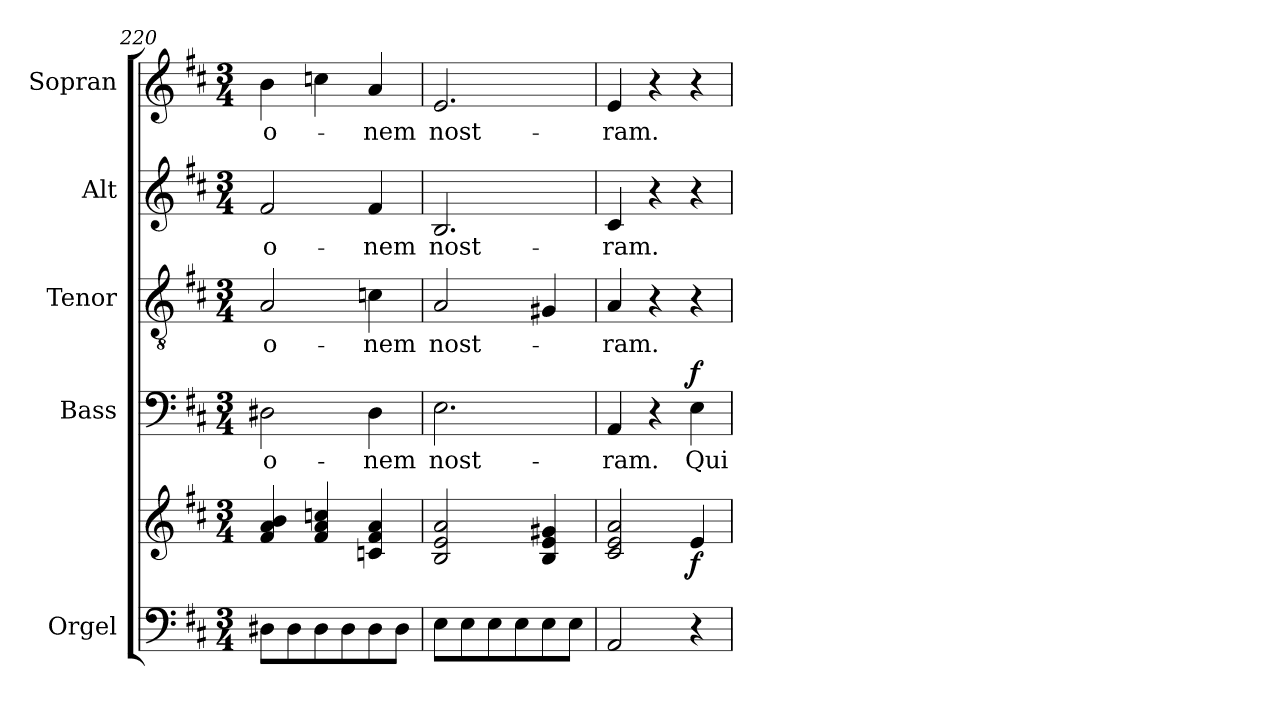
**kern	**kern	**dynam	**kern	**text	**dynam	**kern	**text	**kern	**text	**kern	**text
*part5	*part5	*part5	*part4	*part4	*part4	*part3	*part3	*part2	*part2	*part1	*part1
*staff6	*staff5	*staff5/6	*staff4	*staff4	*staff4	*staff3	*staff3	*staff2	*staff2	*staff1	*staff1
*I"Orgel	*	*	*I"Bass	*	*	*I"Tenor	*	*I"Alt	*	*I"Sopran	*
*I'Org.	*	*	*I'B.	*	*	*I'T.	*	*I'A.	*	*I'S.	*
*clefF4	*clefG2	*	*clefF4	*	*	*clefGv2	*	*clefG2	*	*clefG2	*
*k[f#c#]	*k[f#c#]	*	*k[f#c#]	*	*	*k[f#c#]	*	*k[f#c#]	*	*k[f#c#]	*
*D:	*D:	*	*D:	*	*	*D:	*	*D:	*	*D:	*
*M3/4	*M3/4	*	*M3/4	*	*	*M3/4	*	*M3/4	*	*M3/4	*
=220	=220	=220	=220	=220	=220	=220	=220	=220	=220	=220	=220
!	!	!	!	!LO:LY:b	!	!	!LO:LY:b	!	!LO:LY:b	!	!LO:LY:b
8D#X\L	4f#/ 4a/ 4b/	.	2D#X\	-o-	.	2A/	-o-	2f#/	-o-	4b\	-o-
8D#\	.	.	.	.	.	.	.	.	.	.	.
8D#\	4f#/ 4a/ 4ccn/	.	.	.	.	.	.	.	.	4ccn\	.
8D#\	.	.	.	.	.	.	.	.	.	.	.
!	!	!	!	!LO:LY:b	!	!	!LO:LY:b	!	!LO:LY:b	!	!LO:LY:b
8D#\	4cn/ 4f#/ 4a/	.	4D#\	-nem	.	4cn\	-nem	4f#/	-nem	4a/	-nem
8D#\J	.	.	.	.	.	.	.	.	.	.	.
=221	=221	=221	=221	=221	=221	=221	=221	=221	=221	=221	=221
!	!	!	!	!LO:LY:b	!	!	!LO:LY:b	!	!LO:LY:b	!	!LO:LY:b
8E\L	2B/ 2e/ 2a/	.	2.E\	nost-	.	2A/	nost-	2.B/	nost-	2.e/	nost-
8E\	.	.	.	.	.	.	.	.	.	.	.
8E\	.	.	.	.	.	.	.	.	.	.	.
8E\	.	.	.	.	.	.	.	.	.	.	.
8E\	4B/ 4e/ 4g#X/	.	.	.	.	4G#X/	.	.	.	.	.
8E\J	.	.	.	.	.	.	.	.	.	.	.
=222	=222	=222	=222	=222	=222	=222	=222	=222	=222	=222	=222
!	!	!	!	!LO:LY:b	!	!	!LO:LY:b	!	!LO:LY:b	!	!LO:LY:b
2AA/	2c#/ 2e/ 2a/	.	4AA/	-ram.	.	4A/	-ram.	4c#/	-ram.	4e/	-ram.
.	.	.	4r	.	.	4r	.	4r	.	4r	.
!	!	!LO:DY:b	!	!LO:LY:b	!LO:DY:a	!	!	!	!	!	!
4r	4e/	f	4E\	Qui	f	4r	.	4r	.	4r	.
=	=	=	=	=	=	=	=	=	=	=	=
*-	*-	*-	*-	*-	*-	*-	*-	*-	*-	*-	*-
